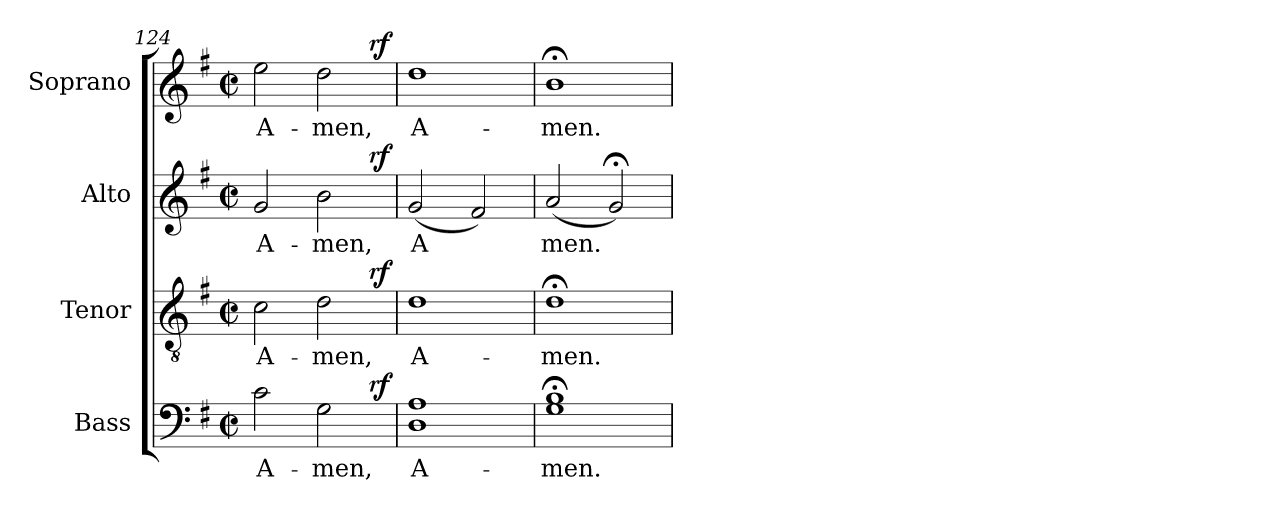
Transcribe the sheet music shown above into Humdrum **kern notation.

**kern	**text	**dynam	**kern	**text	**dynam	**kern	**text	**dynam	**kern	**text	**dynam
*part4	*part4	*part4	*part3	*part3	*part3	*part2	*part2	*part2	*part1	*part1	*part1
*staff4	*staff4	*staff4	*staff3	*staff3	*staff3	*staff2	*staff2	*staff2	*staff1	*staff1	*staff1
*I"Bass	*	*	*I"Tenor	*	*	*I"Alto	*	*	*I"Soprano	*	*
*I'B.	*	*	*I'T.	*	*	*I'A.	*	*	*I'S.	*	*
*clefF4	*	*	*clefGv2	*	*	*clefG2	*	*	*clefG2	*	*
*k[f#]	*	*	*k[f#]	*	*	*k[f#]	*	*	*k[f#]	*	*
*G:	*	*	*G:	*	*	*G:	*	*	*G:	*	*
*M2/2	*	*	*M2/2	*	*	*M2/2	*	*	*M2/2	*	*
*met(c|)	*	*	*met(c|)	*	*	*met(c|)	*	*	*met(c|)	*	*
=124	=124	=124	=124	=124	=124	=124	=124	=124	=124	=124	=124
!	!LO:LY:b:cj	!	!	!LO:LY:b:cj	!	!	!LO:LY:b:cj	!	!	!LO:LY:b:cj	!
*^	*	*	*^	*	*	*^	*	*	*^	*	*
2c\	2..ryy	A-	.	2c\	2..ryy	A-	.	2g/	2..ryy	A-	.	2ee\	2..ryy	A-	.
!	!	!LO:LY:b:cj	!	!	!	!LO:LY:b:cj	!	!	!	!LO:LY:b:cj	!	!	!	!LO:LY:b:cj	!
2G\	.	-men,	.	2d\	.	-men,	.	2b\	.	-men,	.	2dd\	.	-men,	.
!	!	!	!LO:DY:a	!	!	!	!LO:DY:a	!	!	!	!LO:DY:a	!	!	!	!LO:DY:a
.	8ryy	.	rf	.	8ryy	.	rf	.	8ryy	.	rf	.	8ryy	.	rf
=125	=125	=125	=125	=125	=125	=125	=125	=125	=125	=125	=125	=125	=125	=125	=125
!	!	!	!	!	!	!	!	!	!	!	!	!LO:TX:a:t=.	!	!	!
!	!	!	!	!	!	!	!	!LO:TX:a:t=.	!	!	!	!	!	!	!
!	!	!	!	!LO:TX:a:t=.	!	!	!	!	!	!	!	!	!	!	!
!LO:TX:a:t=.	!	!	!	!	!	!	!	!	!	!	!	!	!	!	!
!	!	!LO:LY:b:cj	!	!	!	!LO:LY:b:cj	!	!	!	!LO:LY:b:cj	!	!	!	!LO:LY:b:cj	!
*v	*v	*	*	*	*	*	*	*v	*v	*	*	*v	*v	*	*
*	*	*	*v	*v	*	*	*	*	*	*	*	*
1A 1D	A-	.	1d	A-	.	(<2g/	A	.	1dd	A-	.
!	!	!	!	!	!	!	!LO:LY:b:cj	!	!	!	!
.	.	.	.	.	.	2f#/)	.	.	.	.	.
=126	=126	=126	=126	=126	=126	=126	=126	=126	=126	=126	=126
!	!LO:LY:b:cj	!	!	!LO:LY:b:cj	!	!	!LO:LY:b:cj	!	!	!LO:LY:b:cj	!
1B;< 1G;<	-men.	.	1d;<	-men.	.	(<2a/	men.	.	1b;<	-men.	.
!	!	!	!	!	!	!	!LO:LY:b:cj	!	!	!	!
.	.	.	.	.	.	2g;</)	.	.	.	.	.
=!	=!	=!	=!	=!	=!	=!	=!	=!	=!	=!	=!
*-	*-	*-	*-	*-	*-	*-	*-	*-	*-	*-	*-
